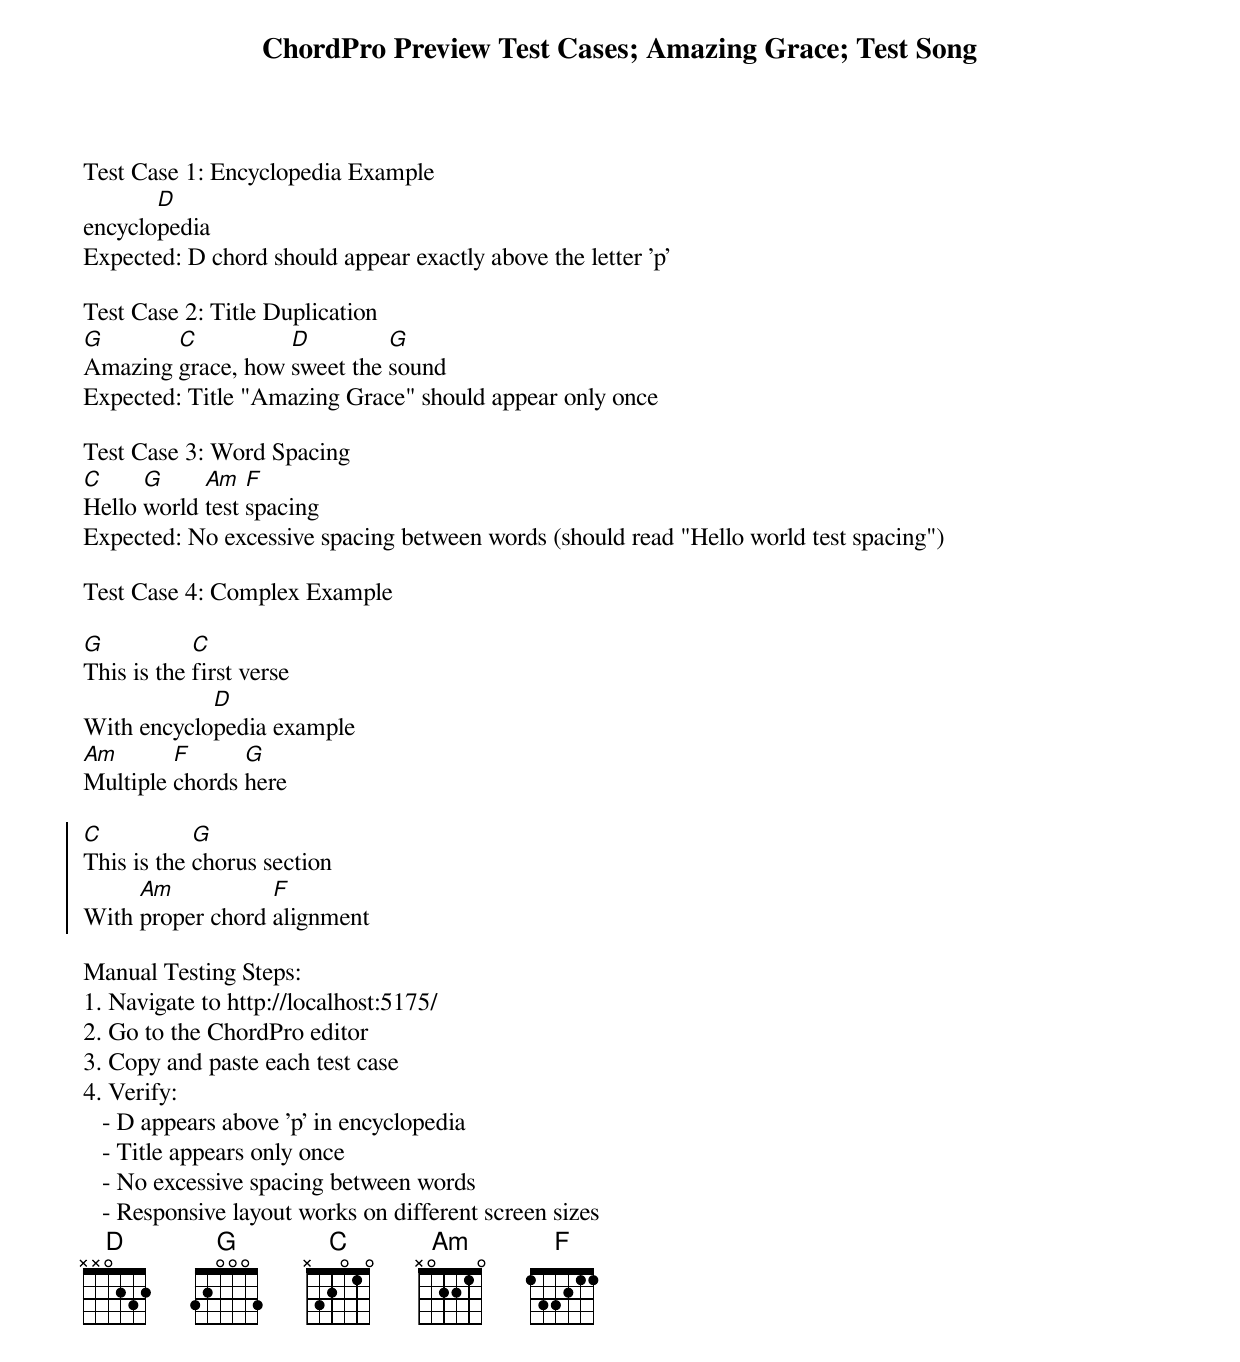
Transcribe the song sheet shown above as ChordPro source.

ChordPro Preview Test Cases

Test Case 1: Encyclopedia Example
encyclo[D]pedia
Expected: D chord should appear exactly above the letter 'p'

Test Case 2: Title Duplication
{title: Amazing Grace}
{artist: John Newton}
[G]Amazing [C]grace, how [D]sweet the [G]sound
Expected: Title "Amazing Grace" should appear only once

Test Case 3: Word Spacing
[C]Hello [G]world [Am]test [F]spacing
Expected: No excessive spacing between words (should read "Hello world test spacing")

Test Case 4: Complex Example
{title: Test Song}
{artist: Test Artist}
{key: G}
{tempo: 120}
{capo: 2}

{start_of_verse}
[G]This is the [C]first verse
With encyclo[D]pedia example
[Am]Multiple [F]chords [G]here
{end_of_verse}

{start_of_chorus}
[C]This is the [G]chorus section
With [Am]proper chord [F]alignment
{end_of_chorus}

Manual Testing Steps:
1. Navigate to http://localhost:5175/
2. Go to the ChordPro editor
3. Copy and paste each test case
4. Verify:
   - D appears above 'p' in encyclopedia
   - Title appears only once
   - No excessive spacing between words
   - Responsive layout works on different screen sizes
